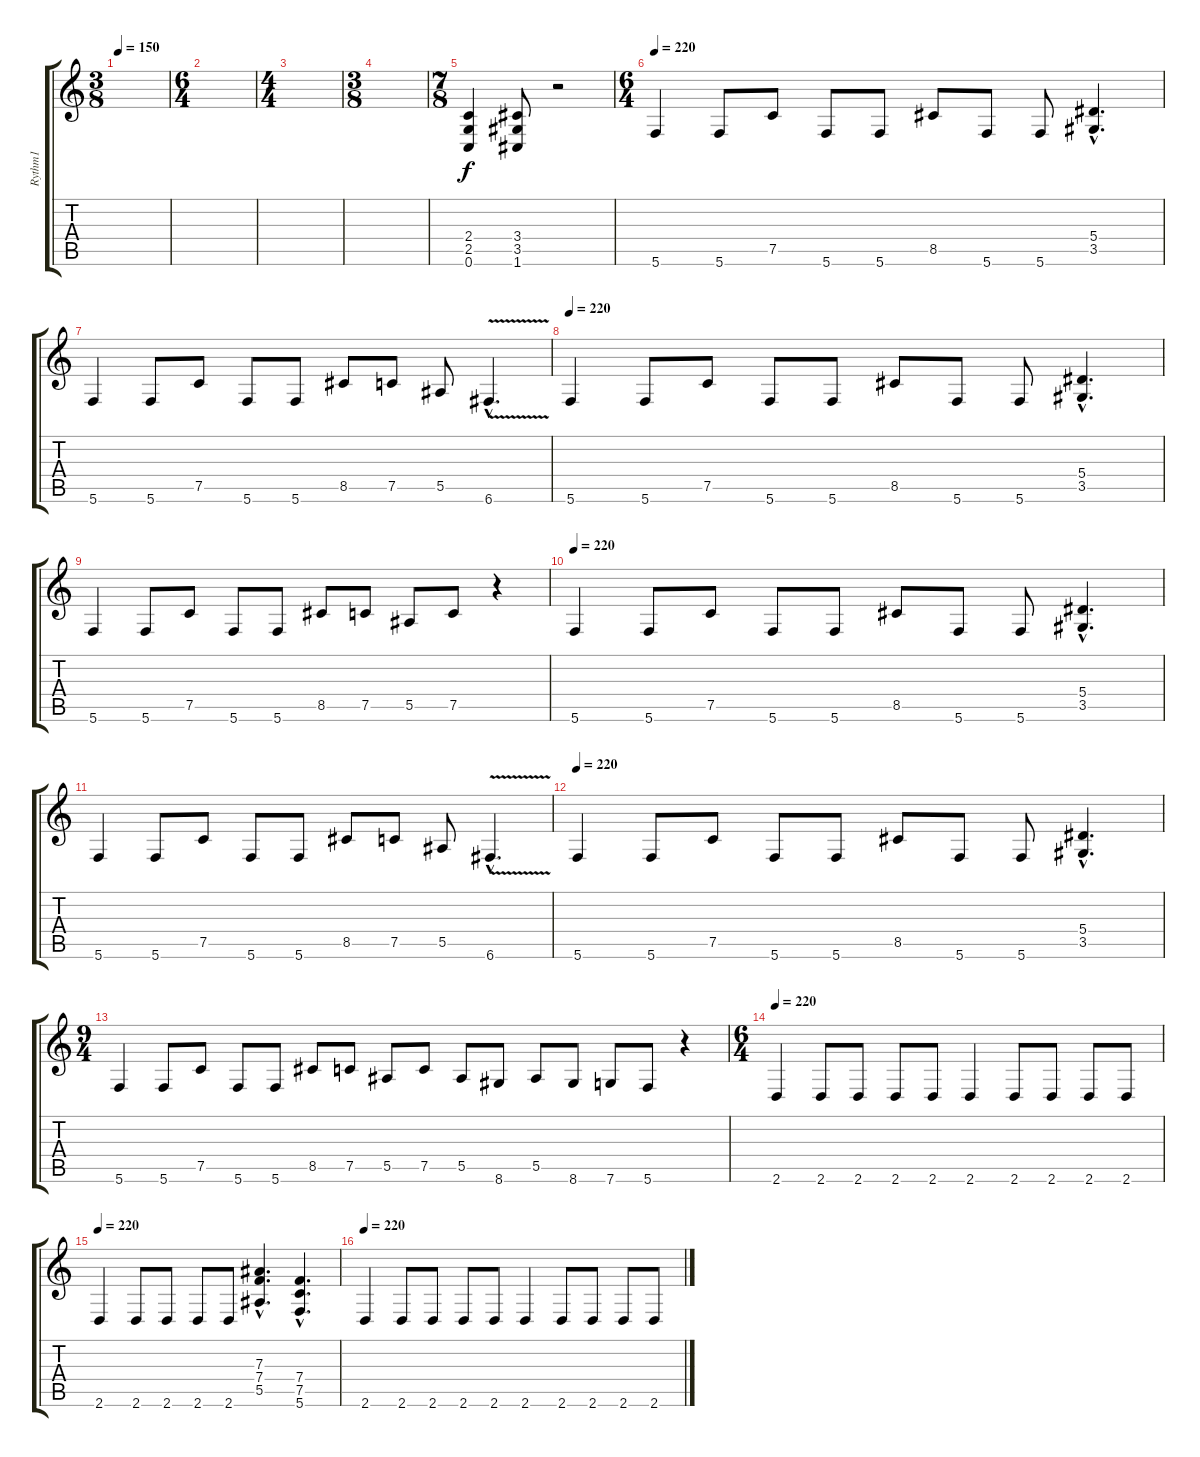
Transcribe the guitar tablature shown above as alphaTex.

\track ("Rythm1" "Rythm1") {instrument overdrivenguitar}
\staff {score tabs}
\tuning (C4 G3 Eb3 Bb2 F2 C2) {hide}
\ts (3 8)
\tempo 150
\clef g2
\ks c
|
\ts (6 4)
|
\ts (4 4)
|
\ts (3 8)
|
\ts (7 8)
(2.4 2.5 0.6).4 (3.4 3.5 1.6).8 r.2 |
\ts (6 4)
\tempo 220
5.6.4 5.6.8 7.5.8 5.6.8 5.6.8 8.5.8 5.6.8 5.6.8 (5.4{hac} 3.5{hac}).4{d} |
5.6.4 5.6.8 7.5.8 5.6.8 5.6.8 8.5.8 7.5.8 5.5.8 6.6{v hac}.4{d} |
\tempo 220
5.6.4 5.6.8 7.5.8 5.6.8 5.6.8 8.5.8 5.6.8 5.6.8 (5.4{hac} 3.5{hac}).4{d} |
5.6.4 5.6.8 7.5.8 5.6.8 5.6.8 8.5.8 7.5.8 5.5.8 7.5.8 r.4 |
\tempo 220
5.6.4 5.6.8 7.5.8 5.6.8 5.6.8 8.5.8 5.6.8 5.6.8 (5.4{hac} 3.5{hac}).4{d} |
5.6.4 5.6.8 7.5.8 5.6.8 5.6.8 8.5.8 7.5.8 5.5.8 6.6{v hac}.4{d} |
\tempo 220
5.6.4 5.6.8 7.5.8 5.6.8 5.6.8 8.5.8 5.6.8 5.6.8 (5.4{hac} 3.5{hac}).4{d} |
\ts (9 4)
5.6.4 5.6.8 7.5.8 5.6.8 5.6.8 8.5.8 7.5.8 5.5.8 7.5.8 5.5.8 8.6.8 5.5.8 8.6.8 7.6.8 5.6.8 r.4 |
\ts (6 4)
\tempo 220
2.6.4 2.6.8 2.6.8 2.6.8 2.6.8 2.6.4 2.6.8 2.6.8 2.6.8 2.6.8 |
\tempo 220
2.6.4 2.6.8 2.6.8 2.6.8 2.6.8 (7.3{hac} 7.4{hac} 5.5{hac}).4{d} (7.4{hac} 7.5{hac} 5.6{hac}).4{d} |
\tempo 220
2.6.4 2.6.8 2.6.8 2.6.8 2.6.8 2.6.4 2.6.8 2.6.8 2.6.8 2.6.8
